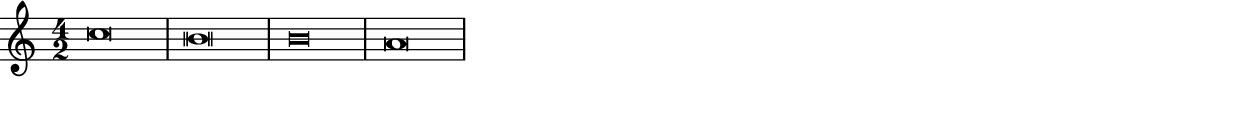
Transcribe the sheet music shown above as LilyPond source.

%% Generated by lilypond-book.py
%% Options: [exampleindent=10.16\mm,indent=0\mm,line-width=160\mm,quote,ragged-right]
\include "lilypond-book-preamble.ly"


% ****************************************************************
% Start cut-&-pastable-section
% ****************************************************************



\paper {
  indent = 0\mm
  line-width = 160\mm
  % offset the left padding, also add 1mm as lilypond creates cropped
  % images with a little space on the right
  line-width = #(- line-width (* mm  3.000000) (* mm 1))
  line-width = 160\mm - 2.0 * 10.16\mm
  % offset the left padding, also add 1mm as lilypond creates cropped
  % images with a little space on the right
  line-width = #(- line-width (* mm  3.000000) (* mm 1))
  ragged-right = ##t
}

\layout {
  
}





% ****************************************************************
% ly snippet:
% ****************************************************************
\sourcefilename "alternative-breve-notes.ly"
\sourcefileline 0
%% DO NOT EDIT this file manually; it is automatically
%% generated from LSR http://lsr.dsi.unimi.it
%% Make any changes in LSR itself, or in Documentation/snippets/new/ ,
%% and then run scripts/auxiliar/makelsr.py
%%
%% This file is in the public domain.
\version "2.17.6"

\header {
%% Translation of GIT committish: 56145dfed8f19bb34459d5b40cab388776d2ec49
  texidoces = "
Las figuras de breve también están disponibles con dos líneas
verticales a los lados de la cabeza en lugar de una sola línea y la
forma en estilo barroco.

"
  doctitlees = "Formas alternativas de la figura breve"

%% Translation of GIT committish: 5db593aa3737cf8c60f9c4c4fcbe317c2d832766
  texidocit = "
Le note brevi sono disponibili anche con due linee verticali su ciascun
lato della testa invece di una sola e in stile barocco.

"
  doctitleit = "Note brevi alternative"

%% Translation of GIT committish: 64d521c30b929ac9be37823df577b8f02c8cf0ee
  texidocfr = "
Voici comment obtenir une brève -- aussi appelée note carée --
flanquée de deux barres verticales, au lieu d'une comme habituellement.

"
  doctitlefr = "Brève alternative, avec deux barres verticales"

  lsrtags = "expressive-marks, rhythms"

  texidoc = "
Breve notes are also available with two vertical lines on each side of
the notehead instead of one line and in baroque style.

"
  doctitle = "Alternative breve notes"
} % begin verbatim

\relative c'' {
  \time 4/2
  c\breve |
  \override Staff.NoteHead.style = #'altdefault
  b\breve
  \override Staff.NoteHead.style = #'baroque
  b\breve
  \revert Staff.NoteHead.style
  a\breve
}



% ****************************************************************
% end ly snippet
% ****************************************************************
